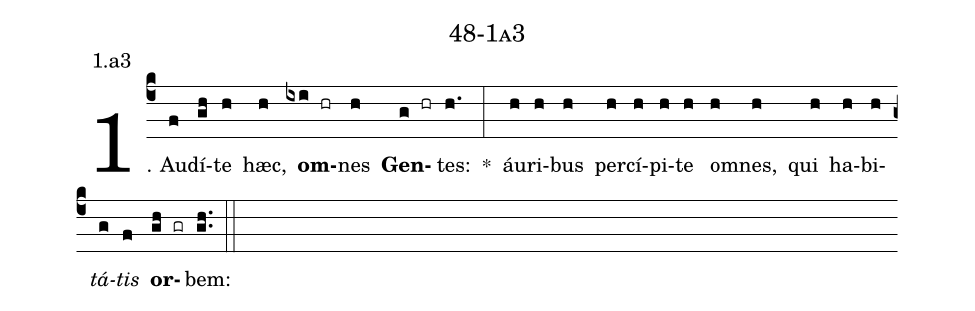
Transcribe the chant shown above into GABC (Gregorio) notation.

name: 48-1a3;
annotation: 1.a3;
%%
(c4)1. Au(f)dí(gh)te(h) hæc,(h) <b>om</b>(ixi hr)nes(h) <b>Gen</b>(g hr)tes:(h.) *(:) áu(h)ri(h)bus(h) per(h)cí(h)pi(h)te(h) om(h)nes,(h) qui(h) ha(h)bi(h)<i>tá</i>(g)<i>tis</i>(f) <b>or</b>(gh gr)bem:(gh..) (::)
